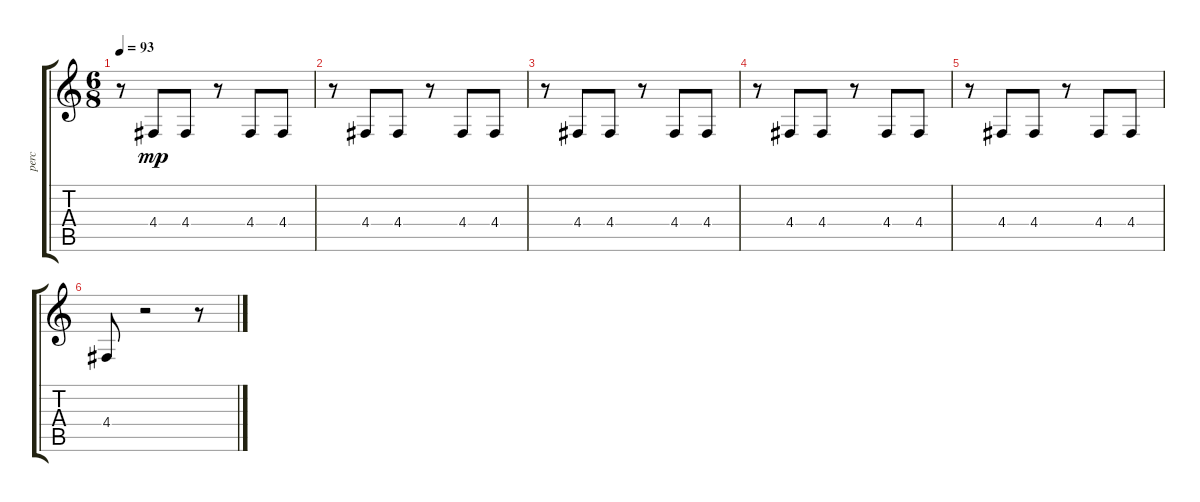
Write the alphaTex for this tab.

\track ("perc" "perc") {instrument acousticgrandpiano}
\staff {score tabs}
\tuning (E4 B3 G3 D3 A2 E2) {hide}
\ts (6 8)
\tempo 93
\clef g2
\ks c
r.8{dy mp} 4.4.8 4.4.8 r.8 4.4.8 4.4.8 |
r.8 4.4.8 4.4.8 r.8 4.4.8 4.4.8 |
r.8 4.4.8 4.4.8 r.8 4.4.8 4.4.8 |
r.8 4.4.8 4.4.8 r.8 4.4.8 4.4.8 |
r.8 4.4.8 4.4.8 r.8 4.4.8 4.4.8 |
4.4.8 r.2 r.8
